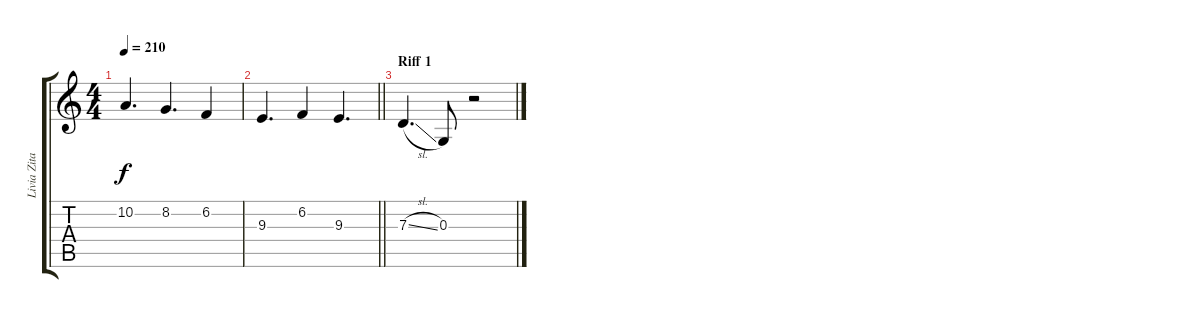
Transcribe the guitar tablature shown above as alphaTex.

\track ("Livia Zita" "Livia Zita") {instrument choiraahs}
\staff {score tabs}
\tuning (E4 B3 G3 D3 A2 E2) {hide}
\ts (4 4)
\tempo 210
\clef g2
\ks c
10.2.4{d dy f} 8.2.4{d} 6.2.4 |
\barLineRight lightlight
9.3.4{d} 6.2.4 9.3.4{d} |
\section ("" "Riff 1")
7.3{sl}.4{d} 0.3.8 r.2
